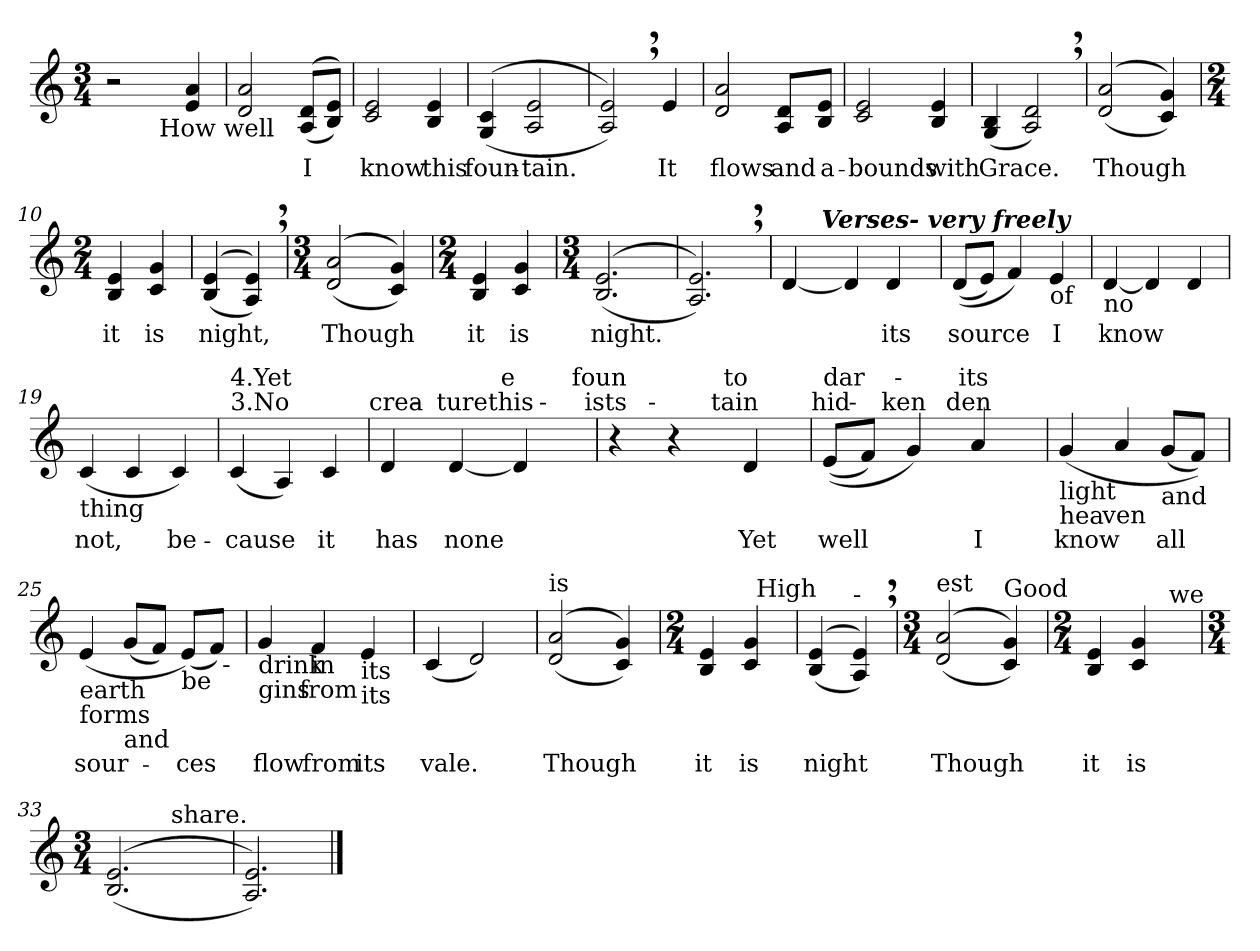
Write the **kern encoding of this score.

**kern	**text
*part1	*part1
*staff1	*staff1
*clefG2	*
*k[]	*
*C:	*
*M3/4	*
=1	=1
*^	*
2r	4.ryy	.
!	!LO:TX:b:t=How well	!
.	4.ryy	.
4e/ 4a/	.	.
*v	*v	*
=2	=2
2d/ 2a/	.
!	!LO:LY:b
(>(<8A/ 8d/L	I
8B/ 8e/J))	.
=3	=3
!	!LO:LY:b
2c/ 2e/	know
!	!LO:LY:b
4B/ 4e/	this
=4	=4
!	!LO:LY:b
((<4G/ 4c/	foun-
!	!LO:LY:b
2A/ 2e/	-tain.
=5	=5
2A/,> 2e/,>))	.
!	!LO:LY:b:rj
4e/	It
=6	=6
!	!LO:LY:b
2d/ 2a/	flows
!	!LO:LY:b
8A/ 8d/L	and
!	!LO:LY:b
8B/ 8e/J	a-
=7	=7
!	!LO:LY:b
2c/ 2e/	-bounds
!	!LO:LY:b
4B/ 4e/	with
=8	=8
!	!LO:LY:b
(<4G/ 4B/	Grace.
2A/,> 2d/,>)	.
!!LO:LB:g=z
=9	=9
!	!LO:LY:b
((<2d/ 2a/	Though
4c/ 4g/))	.
=10	=10
*M2/4	*
!	!LO:LY:b
4B/ 4e/	it
!	!LO:LY:b
4c/ 4g/	is
=11	=11
!	!LO:LY:b
((<4B/ 4e/	night,
4A/,> 4e/,>))	.
=12	=12
*M3/4	*
!	!LO:LY:b
((<2d/ 2a/	Though
4c/ 4g/))	.
=13	=13
*M2/4	*
!	!LO:LY:b
4B/ 4e/	it
!	!LO:LY:b
4c/ 4g/	is
=14	=14
*M3/4	*
!	!LO:LY:b
((<2.B/ 2.e/	night.
=15	=15
2.A/,> 2.e/,>))	.
!!LO:LB:g=z
=16	=16
!LO:TX:b:t=2.I	!
!LO:TX:b:t=.Of	!
*^	*
[<4d</	8ryy	.
.	32ryy	.
!	!LO:TX:a:Bi:t=Verses- very freely	!
.	2ryy	.
4d/]	.	.
!	!	!LO:LY:b
4d/	.	its
.	16.ryy	.
=17	=17	=17
!LO:TX:b:t=know	!	!
!	!	!LO:LY:b
*v	*v	*
(<(>8d/L	source
8e/J)	.
4f/)	.
!LO:TX:b:t=of	!
!	!LO:LY:b:rj
4e/	I
=18	=18
!LO:TX:b:t=no	!
!	!LO:LY:b
[<4d/	know
4d/]	.
4d/	.
=19	=19
!LO:TX:b:t=thing	!
!	!LO:LY:b
(4c/	not,
4c/	.
!	!LO:LY:b
4c/)	be-
!!LO:LB:g=z
=20	=20
!LO:TX:a:t=3.No	!
!LO:TX:a:t=4.Yet	!
!	!LO:LY:b
(4c/	-cause
4A/)	.
!	!LO:LY:b
4c/	it
!LO:TX:a:t=crea	!
=21	=21
!LO:TX:a:t=is	!
!	!LO:LY:b
*^	*
*	*^	*
*	*	*^	*
*	*	*	*^	*
*	*	*	*	*^	*
4d/	8ryy	8..ryy	4..ryy	4...ryy	2ryy	has
!	!LO:TX:a:t=-	!	!	!	!	!
.	2ryy	.	.	.	.	.
!	!	!LO:TX:a:t=ture	!	!	!	!
.	.	2ryy	.	.	.	.
!	!	!	!	!	!	!LO:LY:b
[<4d/	.	.	.	.	.	none
!	!	!	!LO:TX:a:t=this	!	!	!
.	.	.	4ryy	.	.	.
!	!	!	!	!LO:TX:a:t=e	!	!
.	.	.	.	4ryy	.	.
4d/]	.	.	.	.	16.ryy	.
!	!	!	!	!	!LO:TX:a:t=-	!
.	.	.	.	.	8ryy	.
.	8ryy	.	.	.	.	.
!	!	!	!LO:TX:a:t=foun	!	!	!
.	.	.	16ryy	.	.	.
!	!	!LO:TX:a:t=ists	!	!	!	!
.	.	32ryy	.	32ryy	32ryy	.
*	*	*	*v	*v	*v	*
=22	=22	=22	=22	=22
4r	8.ryy	4ryy	4..ryy	.
!	!LO:TX:a:t=-	!	!	!
.	2ryy	.	.	.
4r	.	8ryy	.	.
.	.	32ryy	.	.
!	!	!LO:TX:a:t=tain	!	!
.	.	4ryy	.	.
!	!	!	!LO:TX:a:t=to	!
.	.	.	4ryy	.
!	!	!	!	!LO:LY:b
4d/	.	.	.	Yet
.	.	16.ryy	.	.
.	16ryy	.	16ryy	.
!LO:TX:a:t=hid	!	!	!	!
=23	=23	=23	=23	=23
!LO:TX:a:t=dar	!	!	!	!
!	!	!	!	!LO:LY:b
*	*	*^	*^	*
*	*	*	*	*	*	*
(<(>8e/L	16.ryy	8.ryy	8..ryy	4..ryy	4...ryy	well
!	!LO:TX:a:t=-	!	!	!	!	!
.	2ryy	.	.	.	.	.
8f/J)	.	.	.	.	.	.
!	!	!LO:TX:a:t=ken	!	!	!	!
.	.	2ryy	.	.	.	.
!	!	!	!LO:TX:a:t=-	!	!	!
.	.	.	2ryy	.	.	.
4g/)	.	.	.	.	.	.
!	!	!	!	!LO:TX:a:t=den	!	!
.	.	.	.	4ryy	.	.
!	!	!	!	!	!LO:TX:a:t=its	!
.	.	.	.	.	4ryy	.
!	!	!	!	!	!	!LO:LY:b:rj
4a/	.	.	.	.	.	I
.	8ryy	.	.	.	.	.
.	.	16ryy	.	16ryy	.	.
.	32ryy	.	32ryy	.	32ryy	.
!!LO:PB:g=z	!!	!!	!!	!!	!!
=24	=24	=24	=24	=24	=24	=24
!LO:TX:b:t=light	!	!	!	!	!	!
!LO:TX:b:t=hea	!	!	!	!	!	!
!	!	!	!	!	!	!LO:LY:b
*	*v	*v	*v	*v	*v	*
(4g/	8..ryy	know
!	!LO:TX:b:t=ven	!
.	2ryy	.
4a/	.	.
!LO:TX:b:t=and	!	!
!	!	!LO:LY:b
(<8g/L	.	all
8f/J))	.	.
.	32ryy	.
=25	=25	=25
!LO:TX:b:t=earth	!	!
!LO:TX:b:t=forms	!	!
!	!	!LO:LY:b
(4e/	2ryy	sour-
!LO:TX:b:t=and	!	!
(<8g/L	.	.
8f/J)	.	.
!LO:TX:b:t=be	!	!
!	!	!LO:LY:b
(<8e/L)	8ryy	-ces
8f/J)	32ryy	.
!	!LO:TX:b:t=-	!
.	16.ryy	.
=26	=26	=26
!LO:TX:b:t=drink	!	!
!LO:TX:b:t=gins	!	!
!	!	!LO:LY:b
4g/	8..ryy	flow
!	!LO:TX:b:t=from	!
.	2ryy	.
!LO:TX:b:t=in	!	!
!	!	!LO:LY:b
4f/	.	from
!LO:TX:b:t=its	!	!
!LO:TX:b:t=its	!	!
!	!	!LO:LY:b
4e/	.	its
.	32ryy	.
=27	=27	=27
!LO:TX:b:t=vale.	!	!
!LO:TX:b:t=vale.	!	!
!	!	!LO:LY:b
*v	*v	*
(4c/	vale.
2d/)	.
!!LO:LB:g=z
=28	=28
!LO:TX:a:t=is	!
!	!LO:LY:b
((<2d/ 2a/	Though
4c/ 4g/))	.
=29	=29
*M2/4	*
!LO:TX:a:t=the	!
!	!LO:LY:b
*^	*
4B/ 4e/	4ryy	it
!	!	!LO:LY:b
4c/ 4g/	32ryy	is
!	!LO:TX:a:t=High	!
.	8..ryy	.
=30	=30	=30
!	!	!LO:LY:b
*v	*v	*
((<4B/ 4e/	night
!LO:TX:a:t=-	!
4A/,> 4e/,>))	.
=31	=31
*M3/4	*
!LO:TX:a:t=est	!
!	!LO:LY:b
((<2d/ 2a/	Though
!LO:TX:a:t=Good	!
4c/ 4g/))	.
=32	=32
*M2/4	*
!LO:TX:a:t=that	!
!	!LO:LY:b
*^	*
4B/ 4e/	4..ryy	it
!	!	!LO:LY:b
4c/ 4g/	.	is
!	!LO:TX:a:t=we	!
.	16ryy	.
=33	=33	=33
*M3/4	*	*
((<2.B/ 2.e/	4ryy	.
.	16ryy	.
!	!LO:TX:a:t=share.	!
.	4..ryy	.
*v	*v	*
=34	=34
2.A/ 2.e/))	.
==	==
*-	*-
